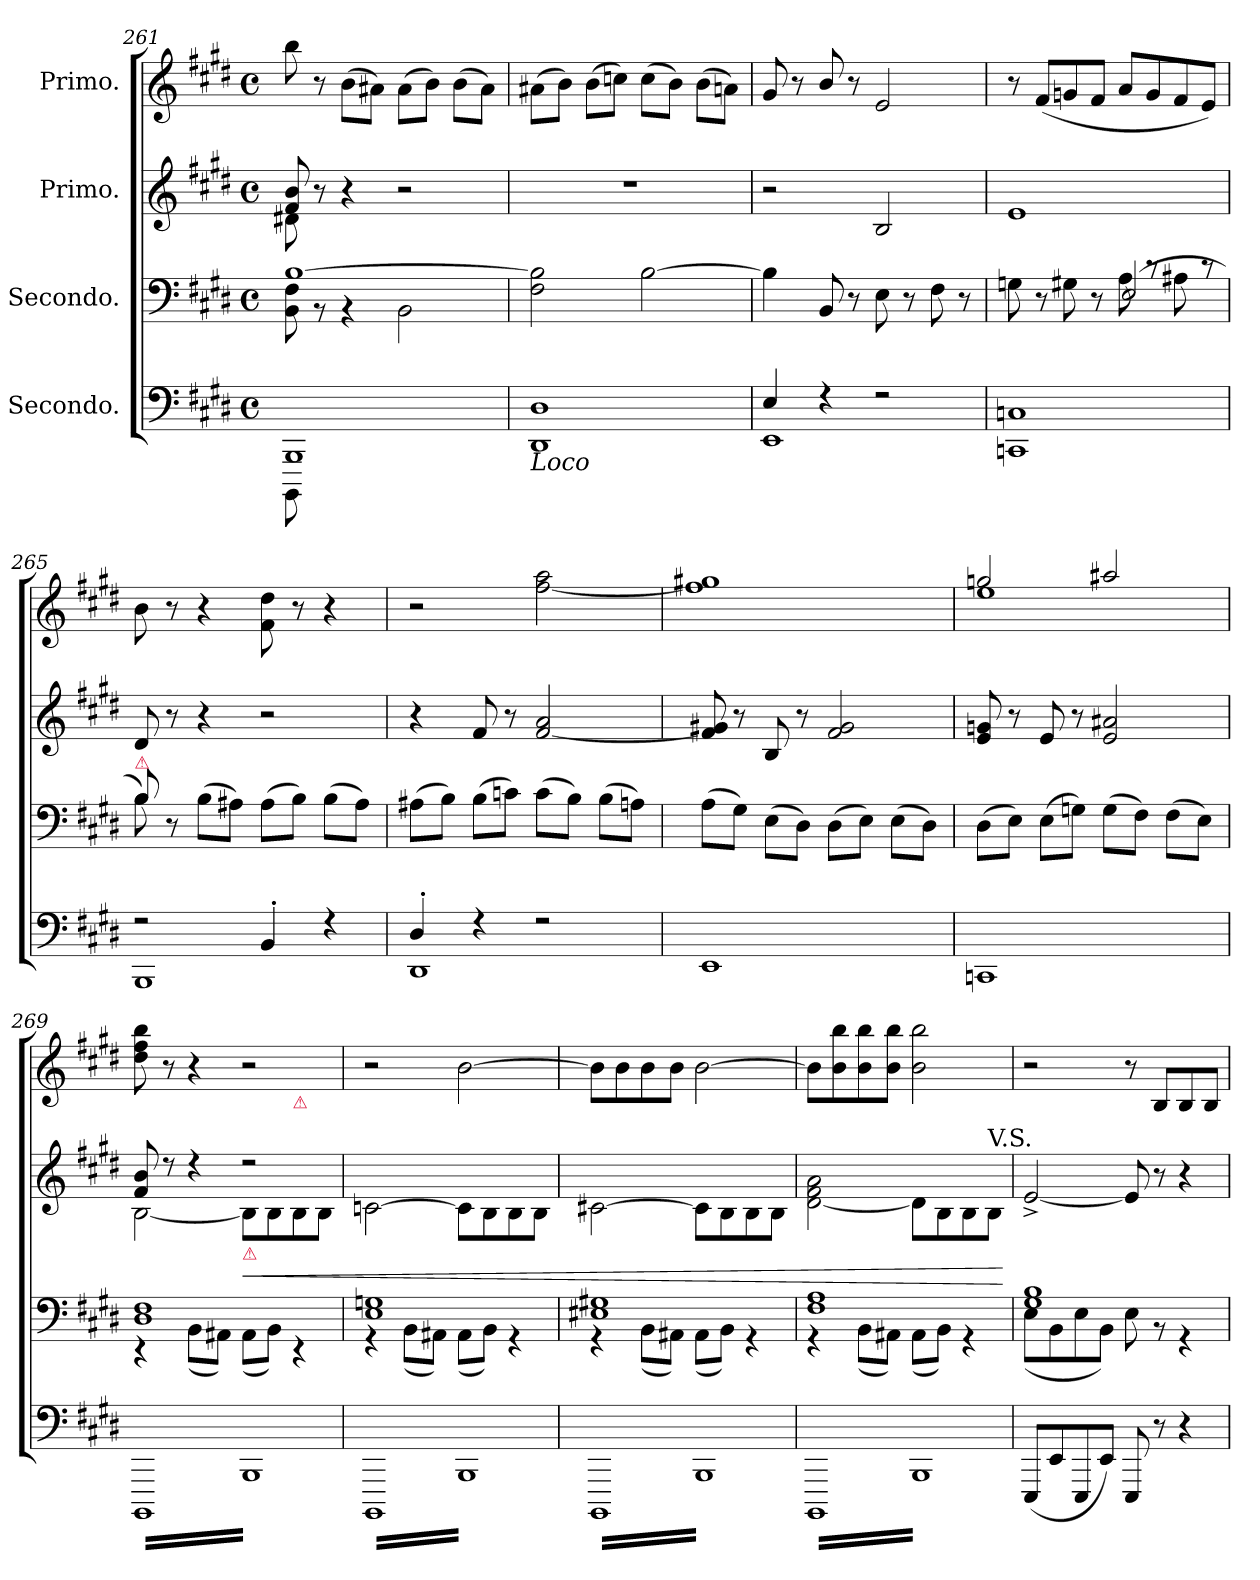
**kern	**kern	**dynam	**kern	**kern	**dynam
*part4	*part3	*part3	*part2	*part1	*part1
*staff4	*staff3	*staff3	*staff2	*staff1	*staff1
*I"Secondo.	*I"Secondo.	*	*I"Primo.	*I"Primo.	*
*clefF4	*clefF4	*	*clefG2	*clefG2	*
*k[f#c#g#d#]	*k[f#c#g#d#]	*	*k[f#c#g#d#]	*k[f#c#g#d#]	*
*M4/4	*M4/4	*	*M4/4	*M4/4	*
*met(c)	*met(c)	*	*met(c)	*met(c)	*
=261	=261	=261	=261	=261	=261
*^	*^	*	*^	*	*
1BBB	8BBBB\	[1B	8BB\ 8F#\	.	8f#/ 8b/	8d#X\	8bb\	.
.	8ryy	.	8r	.	8r	8ryy	8r	.
.	4ryy	.	4r	.	4r	4ryy	(8b\L	.
.	.	.	.	.	.	.	8a#X\J)	.
.	2ryy	.	2BB\	.	2r	2ryy	(8a#\L	.
.	.	.	.	.	.	.	8b\J)	.
.	.	.	.	.	.	.	(8b\L	.
.	.	.	.	.	.	.	8a#\J)	.
*v	*v	*	*	*	*v	*v	*	*
*	*v	*v	*	*	*	*
=262	=262	=262	=262	=262	=262
!LO:TX:b:i:t=Loco	!	!	!	!	!
1DD# 1D#	2F#\ 2B]\	.	1r	(8a#X\L	.
.	.	.	.	8b\J)	.
.	.	.	.	(8b\L	.
.	.	.	.	8ccn\J)	.
.	[2B\	.	.	(8cc\L	.
.	.	.	.	8b\J)	.
.	.	.	.	(8b\L	.
.	.	.	.	8an\J)	.
=263	=263	=263	=263	=263	=263
*^	*	*	*	*	*
4E/	1EE	4B\]	.	2r	8g#/	.
.	.	.	.	.	8r	.
4r	.	8BB/	.	.	8b/	.
.	.	8r	.	.	8r	.
2r	.	8E\	.	2B/	2e/	.
.	.	8r	.	.	.	.
.	.	8F#\	.	.	.	.
.	.	8r	.	.	.	.
*v	*v	*	*	*	*	*
=264	=264	=264	=264	=264	=264
*	*^	*	*	*	*
1CCn 1Cn	8Gn\	2ryy	.	1e	8r	.
.	8r	.	.	.	(>8f#/L	.
.	8G#X\	.	.	.	8gn/	.
.	8r	.	.	.	8f#/J	.
.	8A\	(2E/	.	.	8a/L	.
.	8r	.	.	.	8g/	.
.	8A#X\	.	.	.	8f#/	.
.	8r	.	.	.	8e/J)	.
=265	=265	=265	=265	=265	=265	=265
*^	*	*	*	*	*	*
!	!	!LO:TX:a:color=crimson:t=⚠	!	!	!	!	!
2r	1BBB	8B/	8B\)	.	8d#/	8b\	.
.	.	8r	8ryy	.	8r	8r	.
.	.	(8B\L	4ryy	.	4r	4r	.
.	.	8A#X\J)	.	.	.	.	.
!	!	!	!	!	!	!	!LO:DY:a
4BB'/	.	(8A#\L	2ryy	.	2r	8f#\ 8dd#\	pp&colon;
.	.	8B\J)	.	.	.	8r	.
4r	.	(8B\L	.	.	.	4r	.
.	.	8A#\J)	.	.	.	.	.
*	*	*v	*v	*	*	*	*
=266	=266	=266	=266	=266	=266	=266
4D#'/	1DD#	(8A#X\L	.	4r	2r	.
.	.	8B\J)	.	.	.	.
4r	.	(8B\L	.	8f#/	.	.
.	.	8cn\J)	.	8r	.	.
2r	.	(8c\L	.	[2f#/ 2a/	[2ff#\ 2aa\	.
.	.	8B\J)	.	.	.	.
.	.	(8B\L	.	.	.	.
.	.	8An\J)	.	.	.	.
*v	*v	*	*	*	*	*
=267	=267	=267	=267	=267	=267
1EE	(8A\L	.	8f#]/ 8g#X/	1ff#] 1gg#X	.
.	8G#\J)	.	8r	.	.
.	(8E\L	.	8B/	.	.
.	8D#\J)	.	8r	.	.
.	(8D#\L	.	2f#/ 2g#/	.	.
.	8E\J)	.	.	.	.
.	(8E\L	.	.	.	.
.	8D#\J)	.	.	.	.
=268	=268	=268	=268	=268	=268
*	*	*	*	*^	*
1CCn	(8D#\L	.	8e/ 8gn/	2ggn/	1ee	.
.	8E\J)	.	8r	.	.	.
.	(8E\L	.	8e/	.	.	.
.	8Gn\J)	.	8r	.	.	.
.	(8G\L	.	2e/ 2a#X/	2aa#X/	.	.
.	8F#\J)	.	.	.	.	.
.	(8F#\L	.	.	.	.	.
.	8E\J)	.	.	.	.	.
=269	=269	=269	=269	=269	=269	=269
*	*^	*	*^	*	*	*
*tremolo	*	*	*	*	*	*	*	*
16BBBB\LL	1D# 1F#	4r	.	8f#/ 8b/	[2B\	8dd#\ 8ff#\ 8bb\	2.ryy	.
16BBB\	.	.	.	.	.	.	.	.
16BBBB\	.	.	.	8r	.	8r	.	.
16BBB\	.	.	.	.	.	.	.	.
16BBBB\	.	(8BB\L	.	4r	.	4r	.	.
16BBB\	.	.	.	.	.	.	.	.
16BBBB\	.	8AA#X\J)	.	.	.	.	.	.
16BBB\	.	.	.	.	.	.	.	.
!	!	!LO:TX:a:color=crimson:t=⚠	!	!	!	!	!	!
!	!	!	!LO:HP:a	!	!	!	!	!
16BBBB\	.	(8AA#\L	<	2r	8B\L]	2r	.	.
16BBB\	.	.	.	.	.	.	.	.
16BBBB\	.	8BB\J)	.	.	8B\	.	.	.
16BBB\	.	.	.	.	.	.	.	.
!	!	!	!	!	!	!	!LO:TX:b:color=crimson:t=⚠	!
16BBBB\	.	4r	.	.	8B\	.	4ryy	.
16BBB\	.	.	.	.	.	.	.	.
16BBBB\	.	.	.	.	8B\J	.	.	.
16BBB\JJ	.	.	.	.	.	.	.	.
*	*	*	*	*v	*v	*	*	*
*	*	*	*	*	*v	*v	*
=270	=270	=270	=270	=270	=270	=270
16BBBB\LL	1E 1Gn	4r	.	[2cn\	2r	.
16BBB\	.	.	.	.	.	.
16BBBB\	.	.	.	.	.	.
16BBB\	.	.	.	.	.	.
16BBBB\	.	(8BB\L	.	.	.	.
16BBB\	.	.	.	.	.	.
16BBBB\	.	8AA#X\J)	.	.	.	.
16BBB\	.	.	.	.	.	.
16BBBB\	.	(8AA#\L	.	8c\L]	[2b\	.
16BBB\	.	.	.	.	.	.
16BBBB\	.	8BB\J)	.	8B\	.	.
16BBB\	.	.	.	.	.	.
16BBBB\	.	4r	.	8B\	.	.
16BBB\	.	.	.	.	.	.
16BBBB\	.	.	.	8B\J	.	.
16BBB\JJ	.	.	.	.	.	.
=271	=271	=271	=271	=271	=271	=271
16BBBB\LL	1E#X 1G#X	4r	.	[2c#X\	8b\L]	.
16BBB\	.	.	.	.	.	.
16BBBB\	.	.	.	.	8b\	.
16BBB\	.	.	.	.	.	.
16BBBB\	.	(8BB\L	.	.	8b\	.
16BBB\	.	.	.	.	.	.
16BBBB\	.	8AA#X\J)	.	.	8b\J	.
16BBB\	.	.	.	.	.	.
16BBBB\	.	(8AA#\L	.	8c#\L]	[2b\	.
16BBB\	.	.	.	.	.	.
16BBBB\	.	8BB\J)	.	8B\	.	.
16BBB\	.	.	.	.	.	.
16BBBB\	.	4r	.	8B\	.	.
16BBB\	.	.	.	.	.	.
16BBBB\	.	.	.	8B\J	.	.
16BBB\JJ	.	.	.	.	.	.
=272	=272	=272	=272	=272	=272	=272
16BBBB\LL	1F# 1A	4r	.	[2d#\ 2f#\ 2a\	8b\L]	.
16BBB\	.	.	.	.	.	.
16BBBB\	.	.	.	.	8b\ 8bb\	.
16BBB\	.	.	.	.	.	.
16BBBB\	.	(8BB\L	.	.	8b\ 8bb\	.
16BBB\	.	.	.	.	.	.
16BBBB\	.	8AA#X\J)	.	.	8b\ 8bb\J	.
16BBB\	.	.	.	.	.	.
16BBBB\	.	(8AA#\L	.	8d#\L]	2b\ 2bb\	.
16BBB\	.	.	.	.	.	.
16BBBB\	.	8BB\J)	.	8B\	.	.
16BBB\	.	.	.	.	.	.
16BBBB\	.	4r	.	8B\	.	.
16BBB\	.	.	.	.	.	.
!	!	!	!	!LO:TX:a:t=V.S.	!	!
16BBBB\	.	.	.	8B\J	.	.
16BBB\JJ	.	.	.	.	.	.
*Xtremolo	*	*	*	*	*	*
*	*v	*v	*	*	*	*
.	.	[	.	.	.
=273	=273	=273	=273	=273	=273
*	*^	*	*	*	*
(8EEE/L	1G# 1B	(8E\L	.	[2e^>/	2r	.
.	.	.	.	.	.	.
8EE/	.	8BB\	.	.	.	.
.	.	.	.	.	.	.
8EEE/	.	8E\	.	.	.	.
.	.	.	.	.	.	.
8EE/J)	.	8BB\J)	.	.	.	.
.	.	.	.	.	.	.
8EEE/	.	8E\	.	8e/]	8r	.
8r	.	8r	.	8r	8B/L	.
4r	.	4r	.	4r	8B/	.
.	.	.	.	.	8B/J	.
*	*v	*v	*	*	*	*
=	=	=	=	=	=
*-	*-	*-	*-	*-	*-
